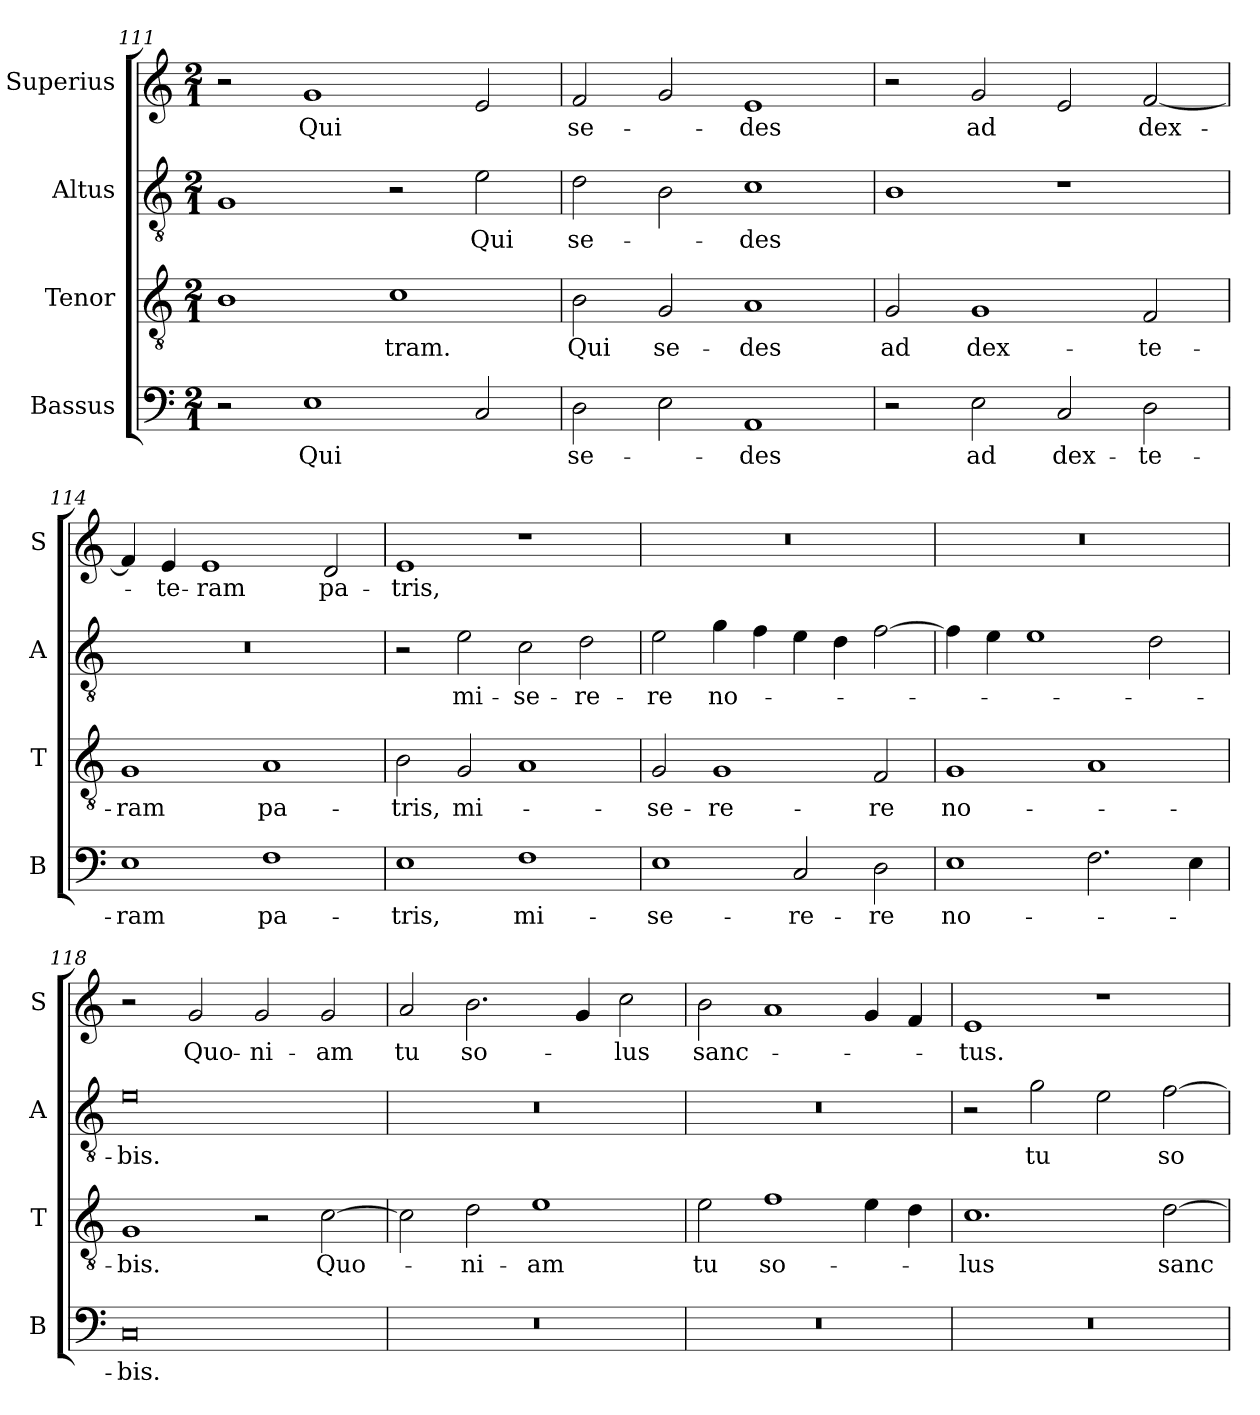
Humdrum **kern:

**kern	**text	**kern	**text	**kern	**text	**kern	**text
*part4	*part4	*part3	*part3	*part2	*part2	*part1	*part1
*staff4	*staff4	*staff3	*staff3	*staff2	*staff2	*staff1	*staff1
*I"Bassus	*	*I"Tenor	*	*I"Altus	*	*I"Superius	*
*I'B	*	*I'T	*	*I'A	*	*I'S	*
*clefF4	*	*clefGv2	*	*clefGv2	*	*clefG2	*
*k[]	*	*k[]	*	*k[]	*	*k[]	*
*M2/1	*	*M2/1	*	*M2/1	*	*M2/1	*
=111	=111	=111	=111	=111	=111	=111	=111
2r	.	1B	.	1G	.	2r	.
1E	Qui	.	.	.	.	1g	Qui
.	.	1c	-tram.	2r	.	.	.
2C/	.	.	.	2e\	Qui	2e/	.
=112	=112	=112	=112	=112	=112	=112	=112
2D\	se-	2B\	Qui	2d\	se-	2f/	se-
2E\	.	2G/	se-	2B\	.	2g/	.
1AA	-des	1A	-des	1c	-des	1e	-des
=113	=113	=113	=113	=113	=113	=113	=113
2r	.	2G/	ad	1B	.	2r	.
2E\	ad	1G	dex-	.	.	2g/	ad
2C/	dex-	.	.	1r	.	2e/	.
2D\	-te-	2F/	-te-	.	.	[2f/	dex-
=114	=114	=114	=114	=114	=114	=114	=114
1E	-ram	1G	-ram	0r	.	4f/]	.
.	.	.	.	.	.	4e/	-te-
.	.	.	.	.	.	1e	-ram
1F	pa-	1A	pa-	.	.	.	.
.	.	.	.	.	.	2d/	pa-
=115	=115	=115	=115	=115	=115	=115	=115
1E	-tris,	2B\	-tris,	2r	.	1e	-tris,
.	.	2G/	mi-	2e\	mi-	.	.
1F	mi-	1A	.	2c\	-se-	1r	.
.	.	.	.	2d\	-re-	.	.
=116	=116	=116	=116	=116	=116	=116	=116
1E	-se-	2G/	-se-	2e\	-re	0r	.
.	.	1G	-re-	4g\	no-	.	.
.	.	.	.	4f\	.	.	.
2C/	-re-	.	.	4e\	.	.	.
.	.	.	.	4d\	.	.	.
2D\	-re	2F/	-re	[2f\	.	.	.
=117	=117	=117	=117	=117	=117	=117	=117
1E	no-	1G	no-	4f\]	.	0r	.
.	.	.	.	4e\	.	.	.
.	.	.	.	1e	.	.	.
2.F\	.	1A	.	.	.	.	.
.	.	.	.	2d\	.	.	.
4E\	.	.	.	.	.	.	.
=118	=118	=118	=118	=118	=118	=118	=118
0C	-bis.	1G	-bis.	0e	-bis.	2r	.
.	.	.	.	.	.	2g/	Quo-
.	.	2r	.	.	.	2g/	-ni-
.	.	[2c\	Quo-	.	.	2g/	-am
=119	=119	=119	=119	=119	=119	=119	=119
0r	.	2c\]	.	0r	.	2a/	tu
.	.	2d\	-ni-	.	.	2.b\	so-
.	.	1e	-am	.	.	.	.
.	.	.	.	.	.	4g/	.
.	.	.	.	.	.	2cc\	-lus
=120	=120	=120	=120	=120	=120	=120	=120
0r	.	2e\	tu	0r	.	2b\	sanc-
.	.	1f	so-	.	.	1a	.
.	.	4e\	.	.	.	4g/	.
.	.	4d\	.	.	.	4f/	.
=121	=121	=121	=121	=121	=121	=121	=121
0r	.	1.c	-lus	2r	.	1e	-tus.
.	.	.	.	2g\	tu	.	.
.	.	.	.	2e\	.	1r	.
.	.	[2d\	sanc-	[2f\	so-	.	.
=	=	=	=	=	=	=	=
*-	*-	*-	*-	*-	*-	*-	*-
